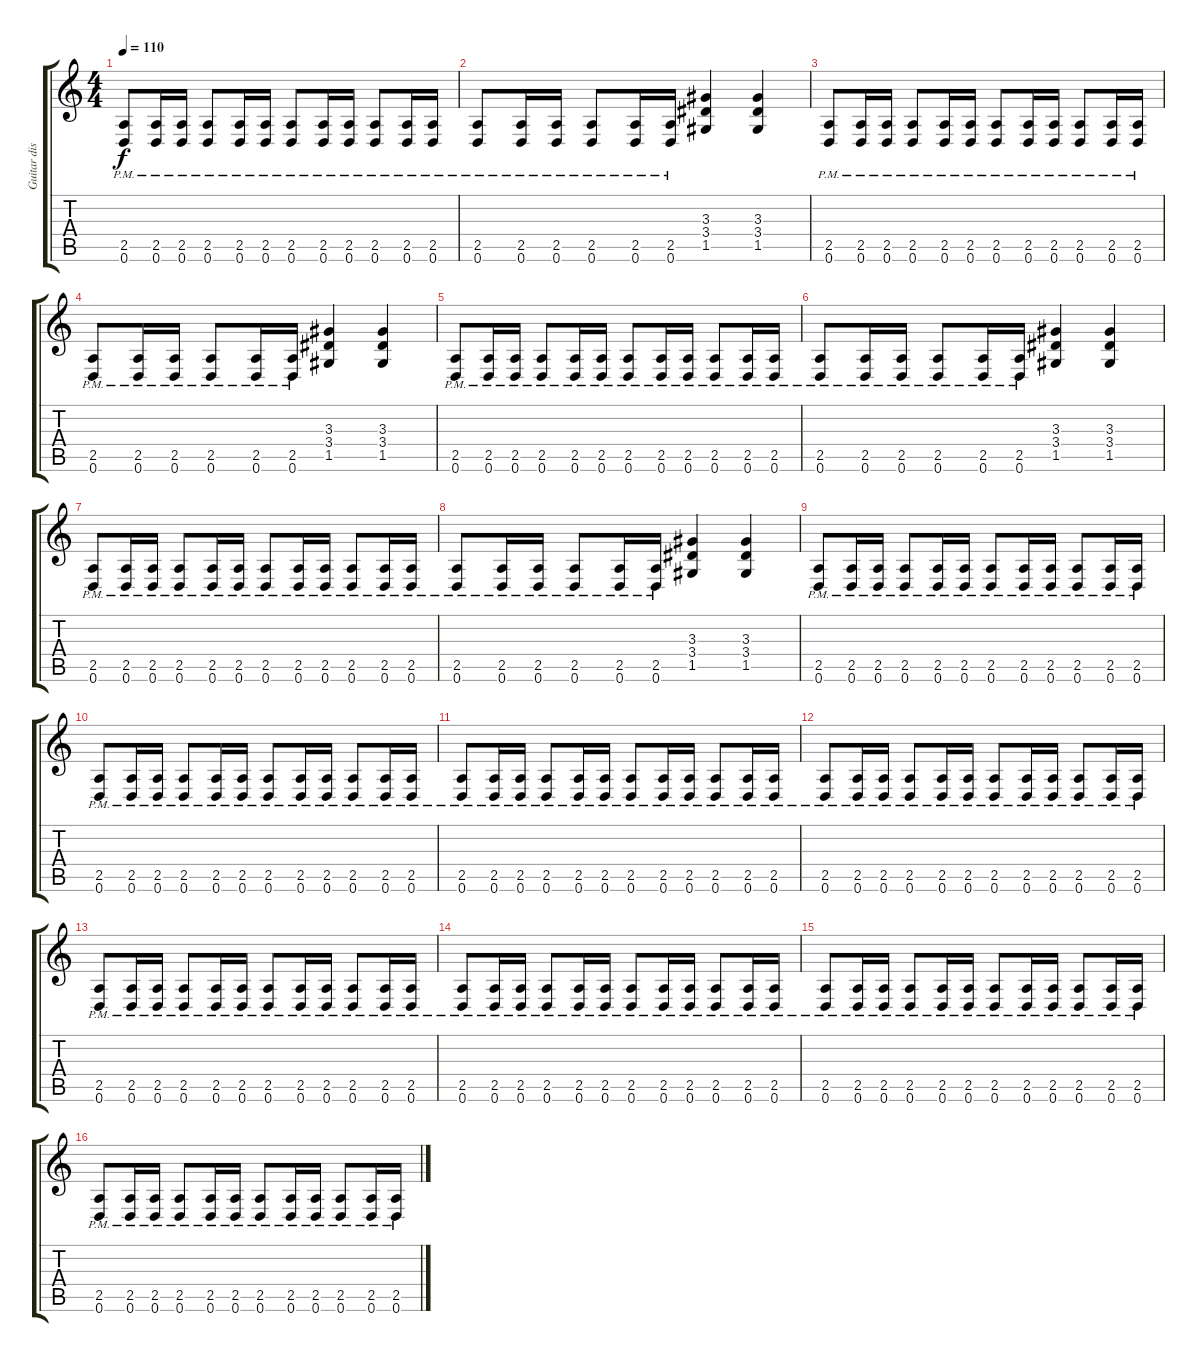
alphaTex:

\track ("Guitar distortion 1" "Guitar dis") {instrument distortionguitar}
\staff {score tabs}
\tuning (D4 A3 F3 C3 G2 D2) {hide}
\ts (4 4)
\tempo 110
\clef g2
\ks c
(2.5{pm} 0.6{pm}).8{dy f} (2.5{pm} 0.6{pm}).16 (2.5{pm} 0.6{pm}).16 (2.5{pm} 0.6{pm}).8 (2.5{pm} 0.6{pm}).16 (2.5{pm} 0.6{pm}).16 (2.5{pm} 0.6{pm}).8 (2.5{pm} 0.6{pm}).16 (2.5{pm} 0.6{pm}).16 (2.5{pm} 0.6{pm}).8 (2.5{pm} 0.6{pm}).16 (2.5{pm} 0.6{pm}).16 |
(2.5{pm} 0.6{pm}).8 (2.5{pm} 0.6{pm}).16 (2.5{pm} 0.6{pm}).16 (2.5{pm} 0.6{pm}).8 (2.5{pm} 0.6{pm}).16 (2.5{pm} 0.6{pm}).16 (3.3 3.4 1.5).4 (3.3 3.4 1.5).4 |
(2.5{pm} 0.6{pm}).8 (2.5{pm} 0.6{pm}).16 (2.5{pm} 0.6{pm}).16 (2.5{pm} 0.6{pm}).8 (2.5{pm} 0.6{pm}).16 (2.5{pm} 0.6{pm}).16 (2.5{pm} 0.6{pm}).8 (2.5{pm} 0.6{pm}).16 (2.5{pm} 0.6{pm}).16 (2.5{pm} 0.6{pm}).8 (2.5{pm} 0.6{pm}).16 (2.5{pm} 0.6{pm}).16 |
(2.5{pm} 0.6{pm}).8 (2.5{pm} 0.6{pm}).16 (2.5{pm} 0.6{pm}).16 (2.5{pm} 0.6{pm}).8 (2.5{pm} 0.6{pm}).16 (2.5{pm} 0.6{pm}).16 (3.3 3.4 1.5).4 (3.3 3.4 1.5).4 |
(2.5{pm} 0.6{pm}).8 (2.5{pm} 0.6{pm}).16 (2.5{pm} 0.6{pm}).16 (2.5{pm} 0.6{pm}).8 (2.5{pm} 0.6{pm}).16 (2.5{pm} 0.6{pm}).16 (2.5{pm} 0.6{pm}).8 (2.5{pm} 0.6{pm}).16 (2.5{pm} 0.6{pm}).16 (2.5{pm} 0.6{pm}).8 (2.5{pm} 0.6{pm}).16 (2.5{pm} 0.6{pm}).16 |
(2.5{pm} 0.6{pm}).8 (2.5{pm} 0.6{pm}).16 (2.5{pm} 0.6{pm}).16 (2.5{pm} 0.6{pm}).8 (2.5{pm} 0.6{pm}).16 (2.5{pm} 0.6{pm}).16 (3.3 3.4 1.5).4 (3.3 3.4 1.5).4 |
(2.5{pm} 0.6{pm}).8 (2.5{pm} 0.6{pm}).16 (2.5{pm} 0.6{pm}).16 (2.5{pm} 0.6{pm}).8 (2.5{pm} 0.6{pm}).16 (2.5{pm} 0.6{pm}).16 (2.5{pm} 0.6{pm}).8 (2.5{pm} 0.6{pm}).16 (2.5{pm} 0.6{pm}).16 (2.5{pm} 0.6{pm}).8 (2.5{pm} 0.6{pm}).16 (2.5{pm} 0.6{pm}).16 |
(2.5{pm} 0.6{pm}).8 (2.5{pm} 0.6{pm}).16 (2.5{pm} 0.6{pm}).16 (2.5{pm} 0.6{pm}).8 (2.5{pm} 0.6{pm}).16 (2.5{pm} 0.6{pm}).16 (3.3 3.4 1.5).4 (3.3 3.4 1.5).4 |
(2.5{pm} 0.6{pm}).8 (2.5{pm} 0.6{pm}).16 (2.5{pm} 0.6{pm}).16 (2.5{pm} 0.6{pm}).8 (2.5{pm} 0.6{pm}).16 (2.5{pm} 0.6{pm}).16 (2.5{pm} 0.6{pm}).8 (2.5{pm} 0.6{pm}).16 (2.5{pm} 0.6{pm}).16 (2.5{pm} 0.6{pm}).8 (2.5{pm} 0.6{pm}).16 (2.5{pm} 0.6{pm}).16 |
(2.5{pm} 0.6{pm}).8 (2.5{pm} 0.6{pm}).16 (2.5{pm} 0.6{pm}).16 (2.5{pm} 0.6{pm}).8 (2.5{pm} 0.6{pm}).16 (2.5{pm} 0.6{pm}).16 (2.5{pm} 0.6{pm}).8 (2.5{pm} 0.6{pm}).16 (2.5{pm} 0.6{pm}).16 (2.5{pm} 0.6{pm}).8 (2.5{pm} 0.6{pm}).16 (2.5{pm} 0.6{pm}).16 |
(2.5{pm} 0.6{pm}).8 (2.5{pm} 0.6{pm}).16 (2.5{pm} 0.6{pm}).16 (2.5{pm} 0.6{pm}).8 (2.5{pm} 0.6{pm}).16 (2.5{pm} 0.6{pm}).16 (2.5{pm} 0.6{pm}).8 (2.5{pm} 0.6{pm}).16 (2.5{pm} 0.6{pm}).16 (2.5{pm} 0.6{pm}).8 (2.5{pm} 0.6{pm}).16 (2.5{pm} 0.6{pm}).16 |
(2.5{pm} 0.6{pm}).8 (2.5{pm} 0.6{pm}).16 (2.5{pm} 0.6{pm}).16 (2.5{pm} 0.6{pm}).8 (2.5{pm} 0.6{pm}).16 (2.5{pm} 0.6{pm}).16 (2.5{pm} 0.6{pm}).8 (2.5{pm} 0.6{pm}).16 (2.5{pm} 0.6{pm}).16 (2.5{pm} 0.6{pm}).8 (2.5{pm} 0.6{pm}).16 (2.5{pm} 0.6{pm}).16 |
(2.5{pm} 0.6{pm}).8 (2.5{pm} 0.6{pm}).16 (2.5{pm} 0.6{pm}).16 (2.5{pm} 0.6{pm}).8 (2.5{pm} 0.6{pm}).16 (2.5{pm} 0.6{pm}).16 (2.5{pm} 0.6{pm}).8 (2.5{pm} 0.6{pm}).16 (2.5{pm} 0.6{pm}).16 (2.5{pm} 0.6{pm}).8 (2.5{pm} 0.6{pm}).16 (2.5{pm} 0.6{pm}).16 |
(2.5{pm} 0.6{pm}).8 (2.5{pm} 0.6{pm}).16 (2.5{pm} 0.6{pm}).16 (2.5{pm} 0.6{pm}).8 (2.5{pm} 0.6{pm}).16 (2.5{pm} 0.6{pm}).16 (2.5{pm} 0.6{pm}).8 (2.5{pm} 0.6{pm}).16 (2.5{pm} 0.6{pm}).16 (2.5{pm} 0.6{pm}).8 (2.5{pm} 0.6{pm}).16 (2.5{pm} 0.6{pm}).16 |
(2.5{pm} 0.6{pm}).8 (2.5{pm} 0.6{pm}).16 (2.5{pm} 0.6{pm}).16 (2.5{pm} 0.6{pm}).8 (2.5{pm} 0.6{pm}).16 (2.5{pm} 0.6{pm}).16 (2.5{pm} 0.6{pm}).8 (2.5{pm} 0.6{pm}).16 (2.5{pm} 0.6{pm}).16 (2.5{pm} 0.6{pm}).8 (2.5{pm} 0.6{pm}).16 (2.5{pm} 0.6{pm}).16 |
(2.5{pm} 0.6{pm}).8 (2.5{pm} 0.6{pm}).16 (2.5{pm} 0.6{pm}).16 (2.5{pm} 0.6{pm}).8 (2.5{pm} 0.6{pm}).16 (2.5{pm} 0.6{pm}).16 (2.5{pm} 0.6{pm}).8 (2.5{pm} 0.6{pm}).16 (2.5{pm} 0.6{pm}).16 (2.5{pm} 0.6{pm}).8 (2.5{pm} 0.6{pm}).16 (2.5{pm} 0.6{pm}).16
